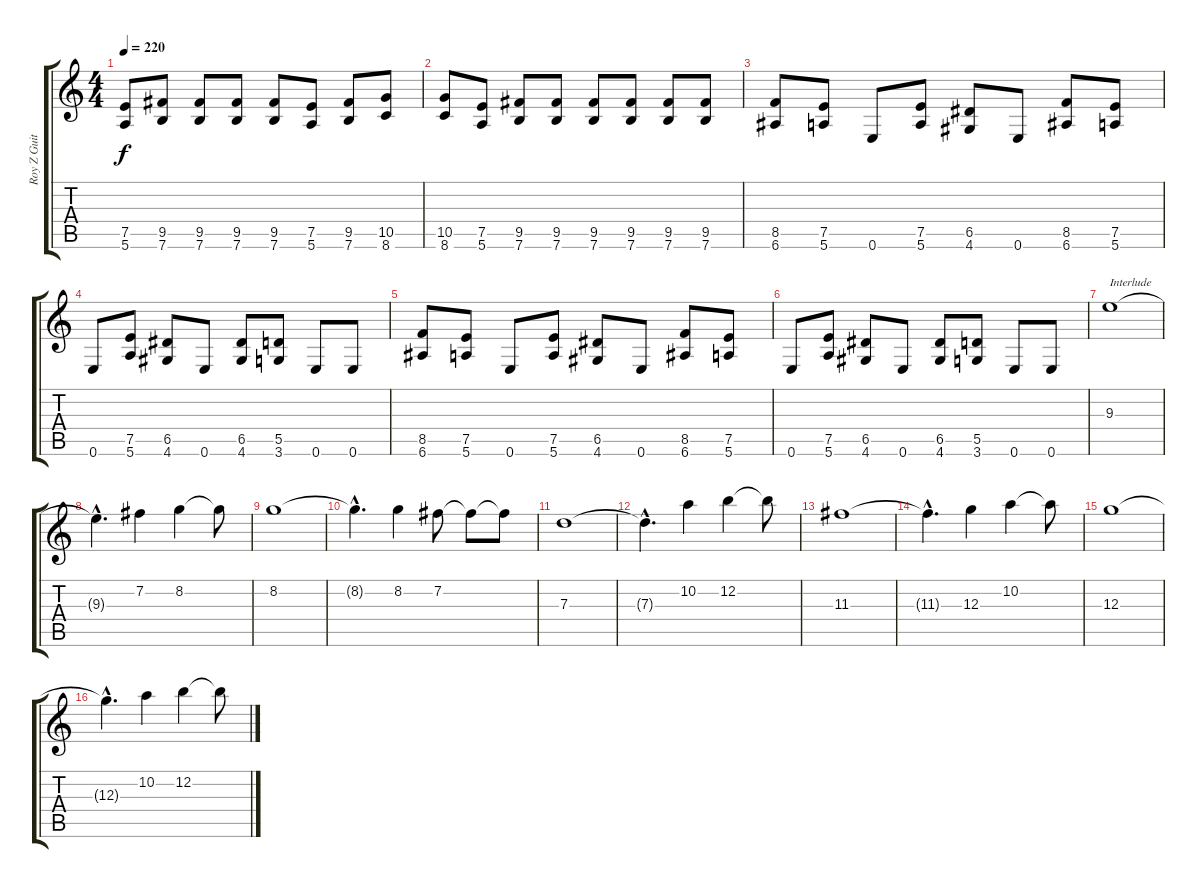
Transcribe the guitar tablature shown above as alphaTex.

\track ("Roy Z Guitar 01" "Roy Z Guit") {instrument distortionguitar}
\staff {score tabs}
\tuning (E4 B3 G3 D3 A2 E2) {hide}
\ts (4 4)
\tempo 220
\clef g2
\ks c
(7.5 5.6).8{dy f} (9.5 7.6).8 (9.5 7.6).8 (9.5 7.6).8 (9.5 7.6).8 (7.5 5.6).8 (9.5 7.6).8 (10.5 8.6).8 |
(10.5 8.6).8 (7.5 5.6).8 (9.5 7.6).8 (9.5 7.6).8 (9.5 7.6).8 (9.5 7.6).8 (9.5 7.6).8 (9.5 7.6).8 |
(8.5 6.6).8 (7.5 5.6).8 0.6.8 (7.5 5.6).8 (6.5 4.6).8 0.6.8 (8.5 6.6).8 (7.5 5.6).8 |
0.6.8 (7.5 5.6).8 (6.5 4.6).8 0.6.8 (6.5 4.6).8 (5.5 3.6).8 0.6.8 0.6.8 |
(8.5 6.6).8 (7.5 5.6).8 0.6.8 (7.5 5.6).8 (6.5 4.6).8 0.6.8 (8.5 6.6).8 (7.5 5.6).8 |
0.6.8 (7.5 5.6).8 (6.5 4.6).8 0.6.8 (6.5 4.6).8 (5.5 3.6).8 0.6.8 0.6.8 |
9.3.1{txt "Interlude"} |
9.3{hac t}.4{d} 7.2.4 8.2.4 8.2{t}.8 |
8.2.1 |
8.2{hac t}.4{d} 8.2.4 7.2.8 7.2{t}.8 7.2{t}.8 |
7.3.1 |
7.3{hac t}.4{d} 10.2.4 12.2.4 12.2{t}.8 |
11.3.1 |
11.3{hac t}.4{d} 12.3.4 10.2.4 10.2{t}.8 |
12.3.1 |
12.3{hac t}.4{d} 10.2.4 12.2.4 12.2{t}.8
